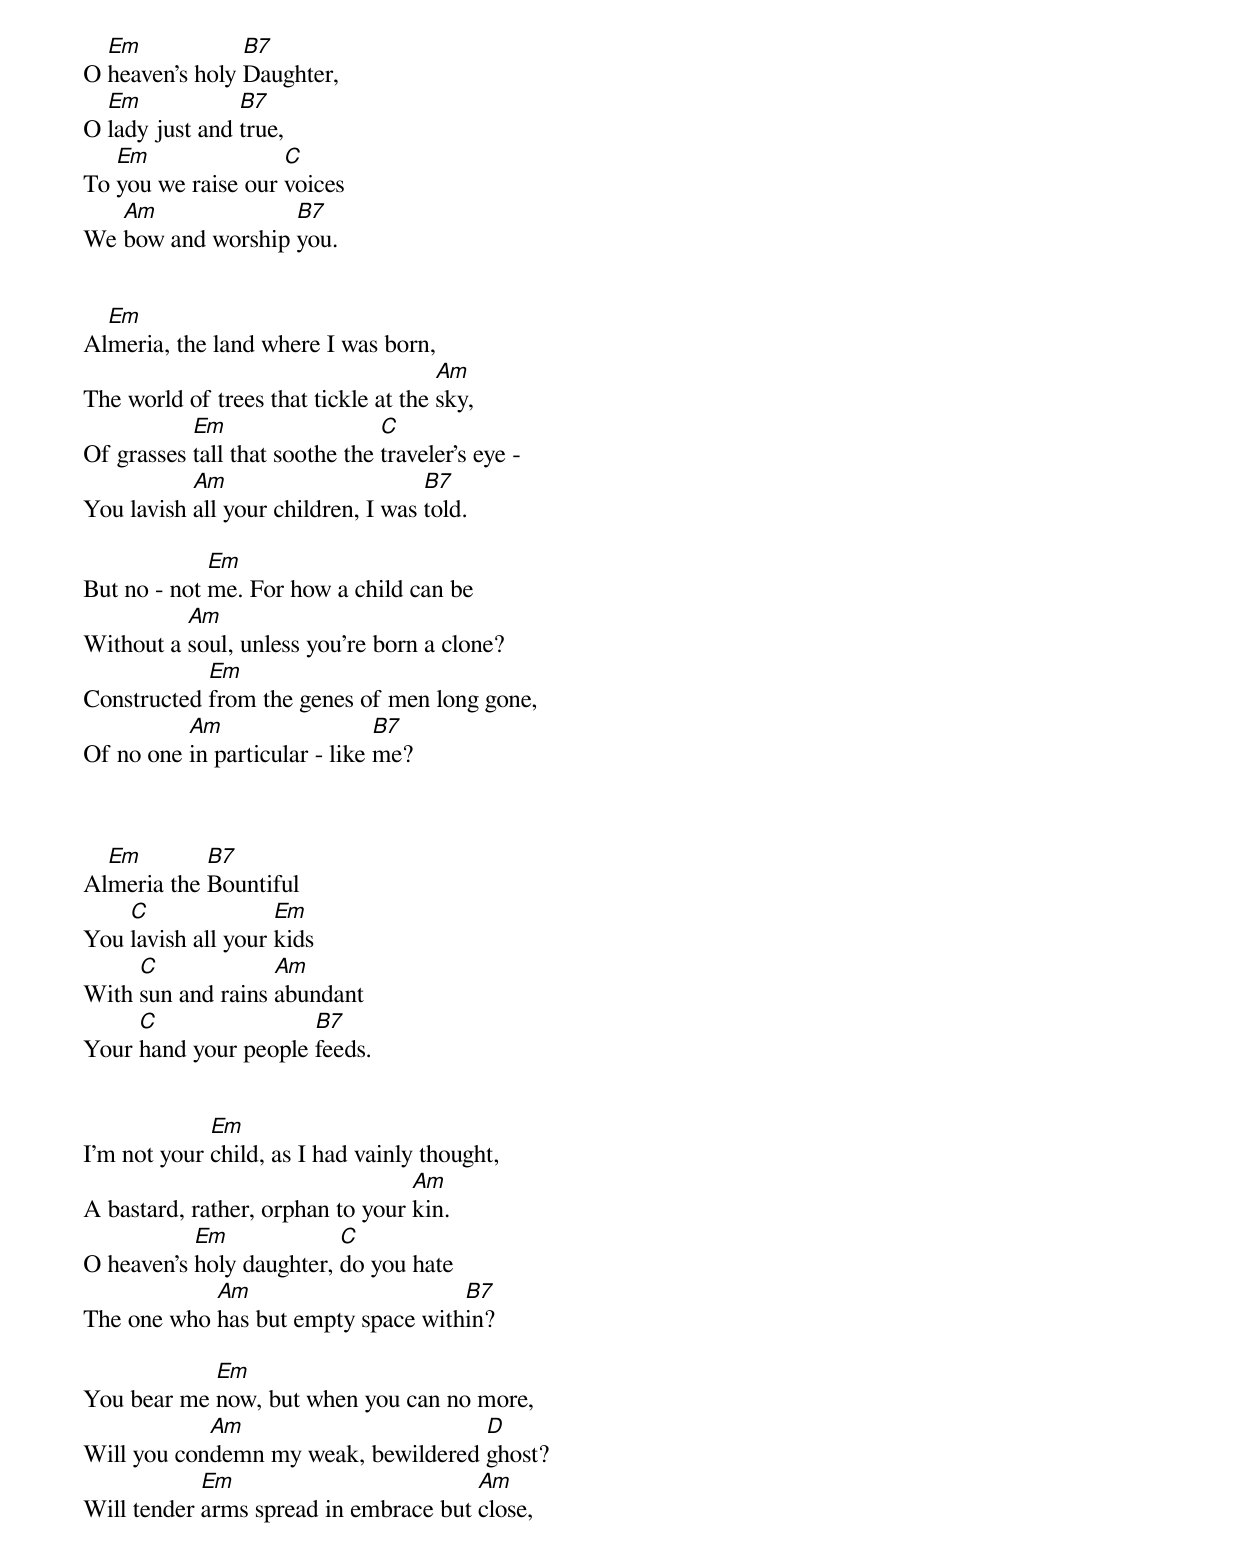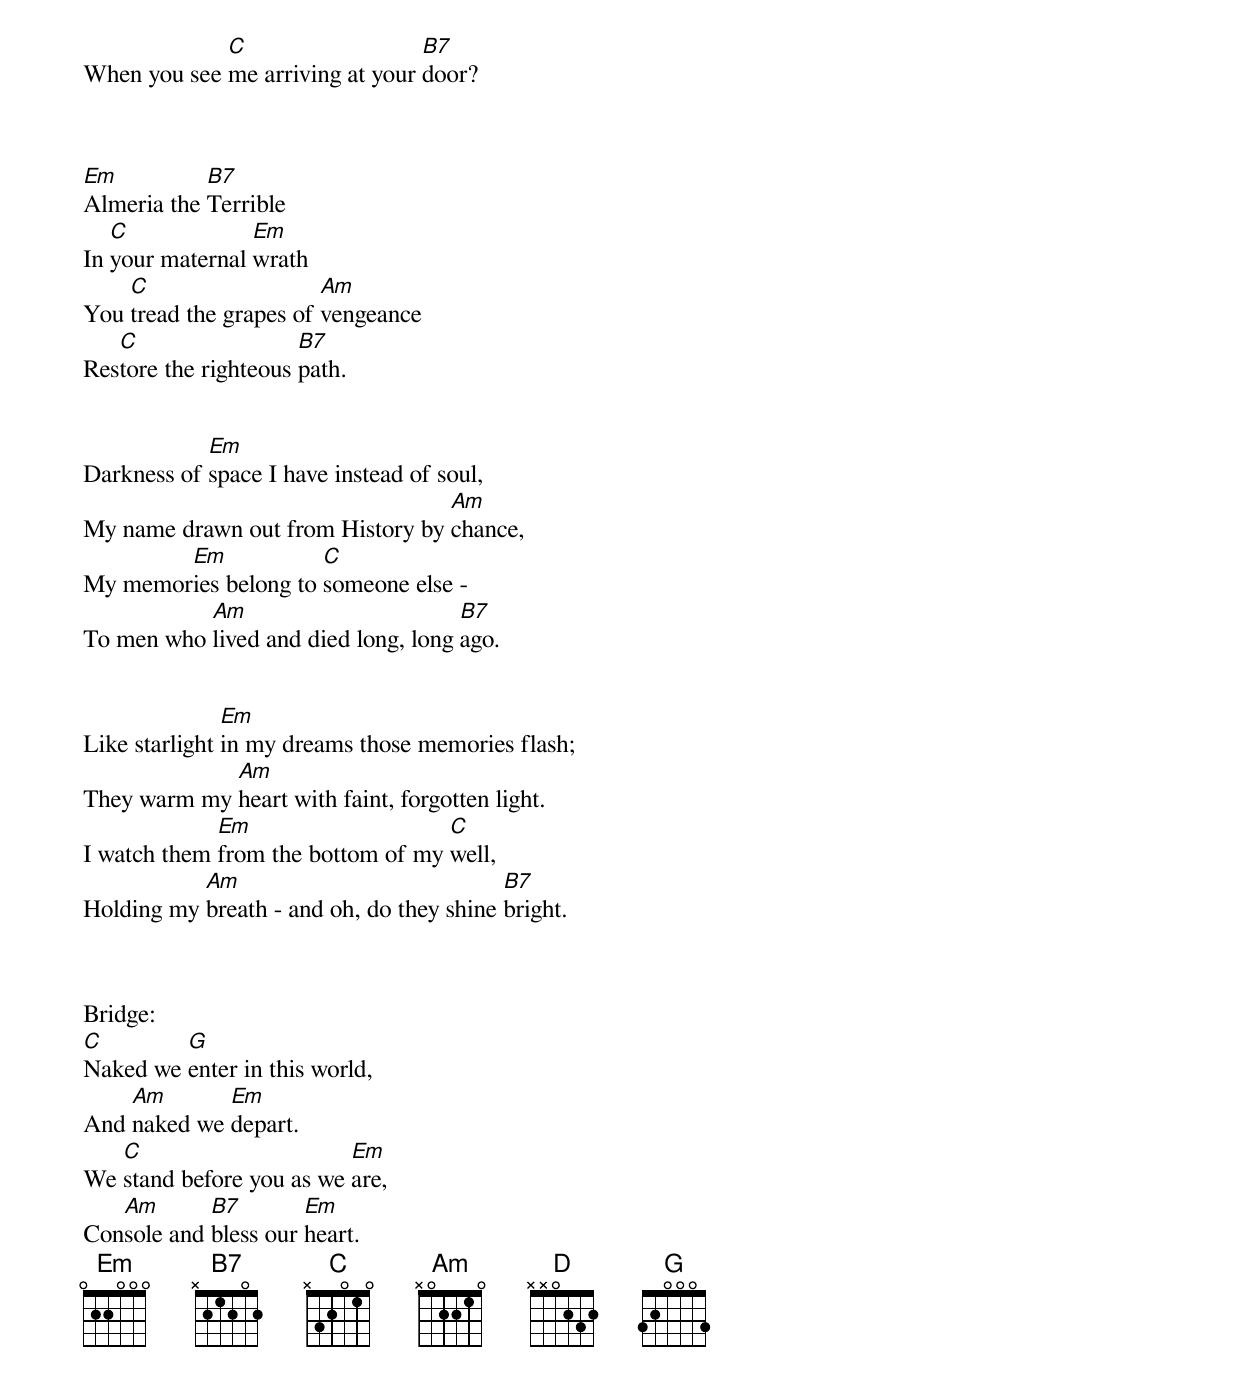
  Em            B7
O heaven's holy Daughter,
  Em            B7
O lady just and true,
   Em               C
To you we raise our voices
   Am              B7
We bow and worship you.


  Em
Almeria, the land where I was born,
                                      Am
The world of trees that tickle at the sky,
           Em                   C
Of grasses tall that soothe the traveler's eye -
           Am                       B7
You lavish all your children, I was told.

             Em
But no - not me. For how a child can be
          Am
Without a soul, unless you're born a clone?
            Em
Constructed from the genes of men long gone,
          Am                   B7
Of no one in particular - like me?



  Em        B7
Almeria the Bountiful
    C               Em
You lavish all your kids
     C             Am
With sun and rains abundant
     C                B7
Your hand your people feeds.


             Em
I'm not your child, as I had vainly thought,
                                  Am
A bastard, rather, orphan to your kin.
           Em             C
O heaven's holy daughter, do you hate
            Am                      B7
The one who has but empty space within?

            Em
You bear me now, but when you can no more,
            Am                       D
Will you condemn my weak, bewildered ghost?
            Em                         Am
Will tender arms spread in embrace but close,
             C                   B7
When you see me arriving at your door?



Em          B7
Almeria the Terrible
   C             Em
In your maternal wrath
    C                   Am
You tread the grapes of vengeance
   C                  B7
Restore the righteous path.


            Em
Darkness of space I have instead of soul,
                                  Am
My name drawn out from History by chance,
        Em            C
My memories belong to someone else -
           Am                        B7
To men who lived and died long, long ago.


               Em
Like starlight in my dreams those memories flash;
             Am
They warm my heart with faint, forgotten light.
             Em                    C
I watch them from the bottom of my well,
           Am                             B7
Holding my breath - and oh, do they shine bright.



Bridge:
C        G
Naked we enter in this world,
    Am       Em
And naked we depart.
   C                      Em
We stand before you as we are,
   Am       B7        Em
Console and bless our heart.
